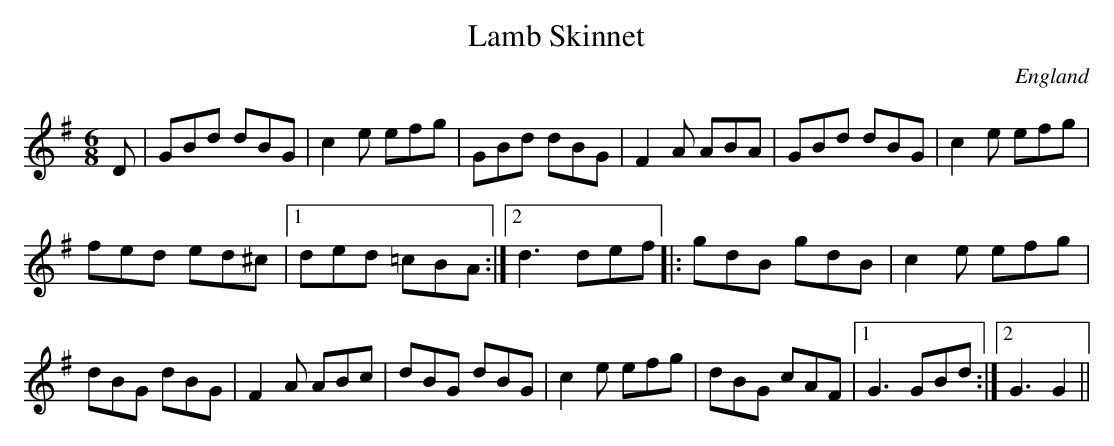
X:1
T:Lamb Skinnet
O:England
M:6/8
K:G
D|\
GBd dBG|c2e efg|GBd dBG|F2A ABA|\
GBd dBG|c2e efg|
fed ed^c|1ded =cBA :|2 d3 def |:\
gdB gdB|c2e efg|
dBG dBG|F2A ABc|\
dBG dBG|c2e efg|dBG cAF|1 G3 GBd :|2 G3 G2||
